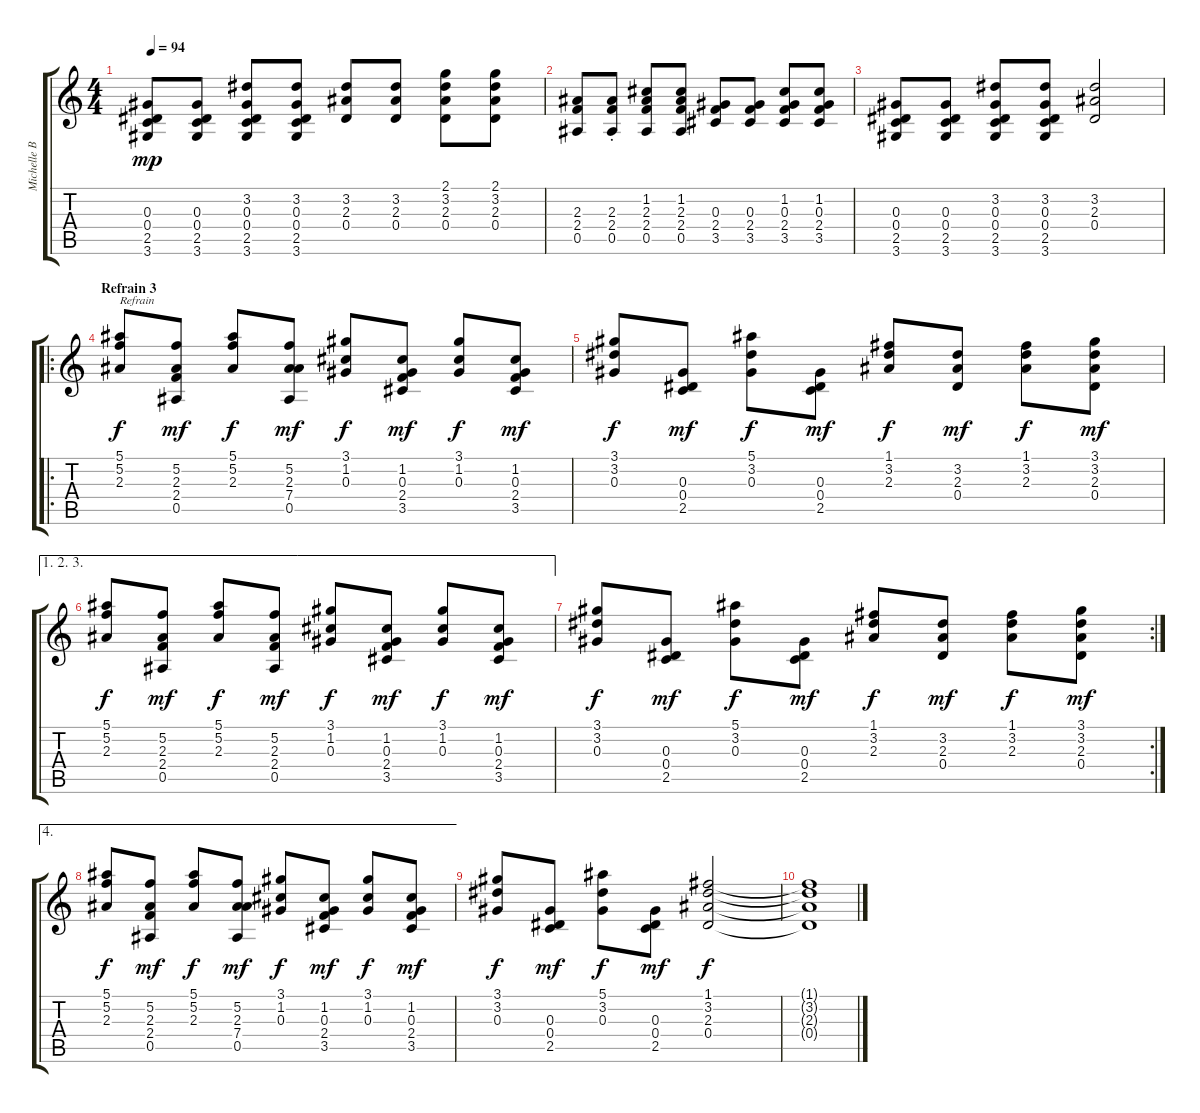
\track ("Michelle Branch - Guitare Acoustique" "Michelle B") {instrument acousticguitarnylon}
\staff {score tabs}
\tuning (F4 C4 Ab3 Eb3 Bb2 F2) {hide}
\ts (4 4)
\tempo 94
\clef g2
\ks c
(0.3 0.4 2.5 3.6).8{dy mp} (0.3 0.4 2.5 3.6).8 (3.2 0.3 0.4 2.5 3.6).8 (3.2 0.3 0.4 2.5 3.6).8 (3.2 2.3 0.4).8 (3.2 2.3 0.4).8 (2.1 3.2 2.3 0.4).8 (2.1 3.2 2.3 0.4).8 |
(2.3 2.4 0.5).8 (2.3 2.4{st} 0.5{st}).8 (1.2 2.3 2.4 0.5).8 (1.2 2.3 2.4 0.5).8 (0.3 2.4 3.5).8 (0.3 2.4 3.5).8 (1.2 0.3 2.4 3.5).8 (1.2 0.3 2.4 3.5).8 |
(0.3 0.4 2.5 3.6).8 (0.3 0.4 2.5 3.6).8 (3.2 0.3 0.4 2.5 3.6).8 (3.2 0.3 0.4 2.5 3.6).8 (3.2 2.3 0.4).2 |
\ro
\section ("" "Refrain 3")
(5.1 5.2 2.3).8{txt "Refrain" dy f} (5.2 2.3 2.4 0.5).8{dy mf} (5.1 5.2 2.3).8{dy f} (5.2 2.3 7.4 0.5).8{dy mf} (3.1 1.2 0.3).8{dy f} (1.2 0.3 2.4 3.5).8{dy mf} (3.1 1.2 0.3).8{dy f} (1.2 0.3 2.4 3.5).8{dy mf} |
(3.1 3.2 0.3).8{dy f} (0.3 0.4 2.5).8{dy mf} (5.1 3.2 0.3).8{dy f} (0.3 0.4 2.5).8{dy mf} (1.1 3.2 2.3).8{dy f} (3.2 2.3 0.4).8{dy mf} (1.1 3.2 2.3).8{dy f} (3.1 3.2 2.3 0.4).8{dy mf} |
\ae (1 2 3)
(5.1 5.2 2.3).8{dy f} (5.2 2.3 2.4 0.5).8{dy mf} (5.1 5.2 2.3).8{dy f} (5.2 2.3 2.4 0.5).8{dy mf} (3.1 1.2 0.3).8{dy f} (1.2 0.3 2.4 3.5).8{dy mf} (3.1 1.2 0.3).8{dy f} (1.2 0.3 2.4 3.5).8{dy mf} |
\rc 2
(3.1 3.2 0.3).8{dy f} (0.3 0.4 2.5).8{dy mf} (5.1 3.2 0.3).8{dy f} (0.3 0.4 2.5).8{dy mf} (1.1 3.2 2.3).8{dy f} (3.2 2.3 0.4).8{dy mf} (1.1 3.2 2.3).8{dy f} (3.1 3.2 2.3 0.4).8{dy mf} |
\ae 4
(5.1 5.2 2.3).8{dy f} (5.2 2.3 2.4 0.5).8{dy mf} (5.1 5.2 2.3).8{dy f} (5.2 2.3 7.4 0.5).8{dy mf} (3.1 1.2 0.3).8{dy f} (1.2 0.3 2.4 3.5).8{dy mf} (3.1 1.2 0.3).8{dy f} (1.2 0.3 2.4 3.5).8{dy mf} |
(3.1 3.2 0.3).8{dy f} (0.3 0.4 2.5).8{dy mf} (5.1 3.2 0.3).8{dy f} (0.3 0.4 2.5).8{dy mf} (1.1 3.2 2.3 0.4).2{dy f} |
(1.1{t} 3.2{t} 2.3{t} 0.4{t}).1
